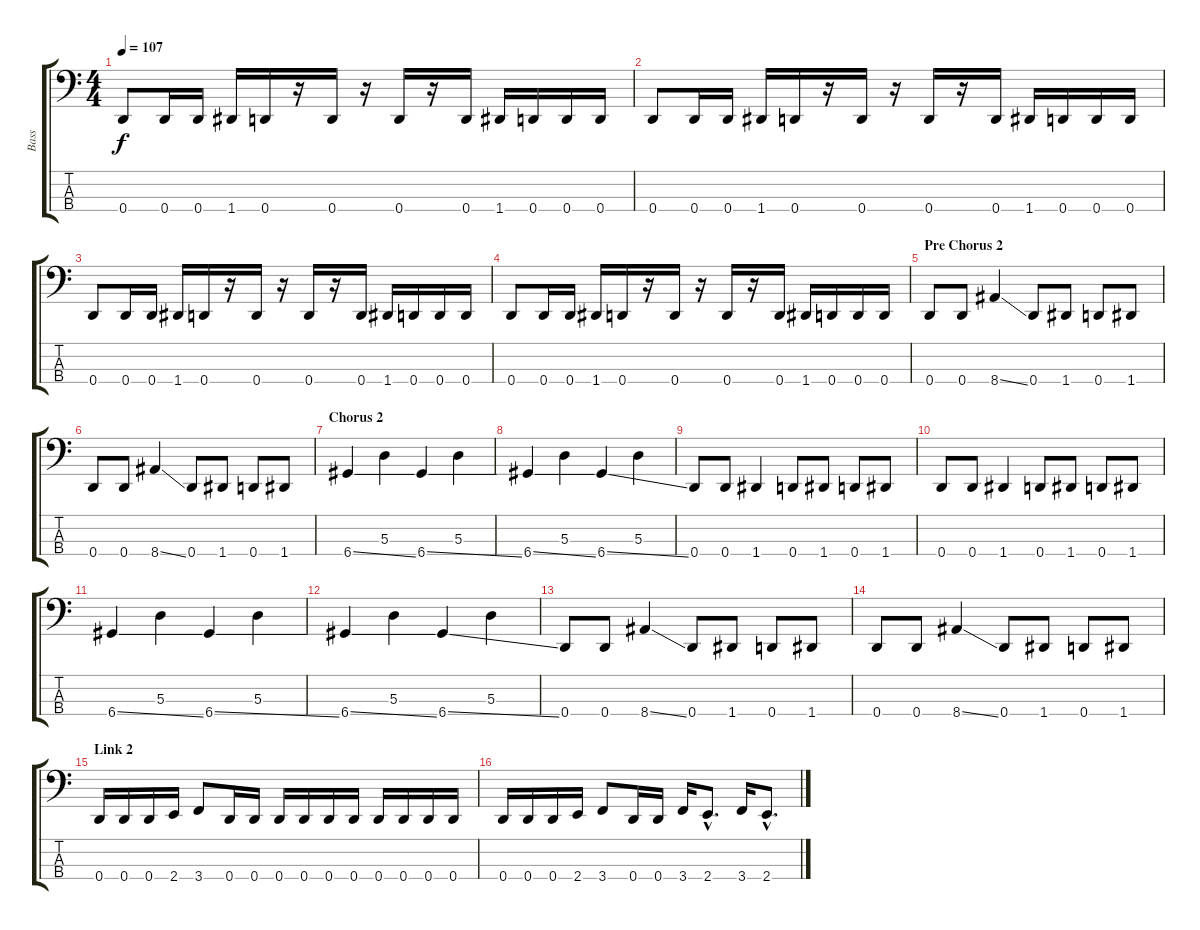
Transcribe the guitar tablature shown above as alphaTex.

\track ("Bass" "Bass") {instrument electricbassfinger}
\staff {score tabs}
\tuning (G2 D2 A1 D1) {hide}
\ts (4 4)
\tempo 107
\clef f4
\ks c
0.4.8{dy f} 0.4.16 0.4.16 1.4.16 0.4.16 r.16 0.4.16 r.16 0.4.16 r.16 0.4.16 1.4.16 0.4.16 0.4.16 0.4.16 |
0.4.8 0.4.16 0.4.16 1.4.16 0.4.16 r.16 0.4.16 r.16 0.4.16 r.16 0.4.16 1.4.16 0.4.16 0.4.16 0.4.16 |
0.4.8 0.4.16 0.4.16 1.4.16 0.4.16 r.16 0.4.16 r.16 0.4.16 r.16 0.4.16 1.4.16 0.4.16 0.4.16 0.4.16 |
0.4.8 0.4.16 0.4.16 1.4.16 0.4.16 r.16 0.4.16 r.16 0.4.16 r.16 0.4.16 1.4.16 0.4.16 0.4.16 0.4.16 |
\section ("" "Pre Chorus 2")
0.4.8 0.4.8 8.4{ss}.4 0.4.8 1.4.8 0.4.8 1.4.8 |
0.4.8 0.4.8 8.4{ss}.4 0.4.8 1.4.8 0.4.8 1.4.8 |
\section ("" "Chorus 2")
6.4{ss}.4 5.3.4 6.4{ss}.4 5.3.4 |
6.4{ss}.4 5.3.4 6.4{ss}.4 5.3.4 |
0.4.8 0.4.8 1.4.4 0.4.8 1.4.8 0.4.8 1.4.8 |
0.4.8 0.4.8 1.4.4 0.4.8 1.4.8 0.4.8 1.4.8 |
6.4{ss}.4 5.3.4 6.4{ss}.4 5.3.4 |
6.4{ss}.4 5.3.4 6.4{ss}.4 5.3.4 |
0.4.8 0.4.8 8.4{ss}.4 0.4.8 1.4.8 0.4.8 1.4.8 |
0.4.8 0.4.8 8.4{ss}.4 0.4.8 1.4.8 0.4.8 1.4.8 |
\section ("" "Link 2")
0.4.16 0.4.16 0.4.16 2.4.16 3.4.8 0.4.16 0.4.16 0.4.16 0.4.16 0.4.16 0.4.16 0.4.16 0.4.16 0.4.16 0.4.16 |
0.4.16 0.4.16 0.4.16 2.4.16 3.4.8 0.4.16 0.4.16 3.4.16 2.4{hac}.8{d} 3.4.16 2.4{hac}.8{d}
